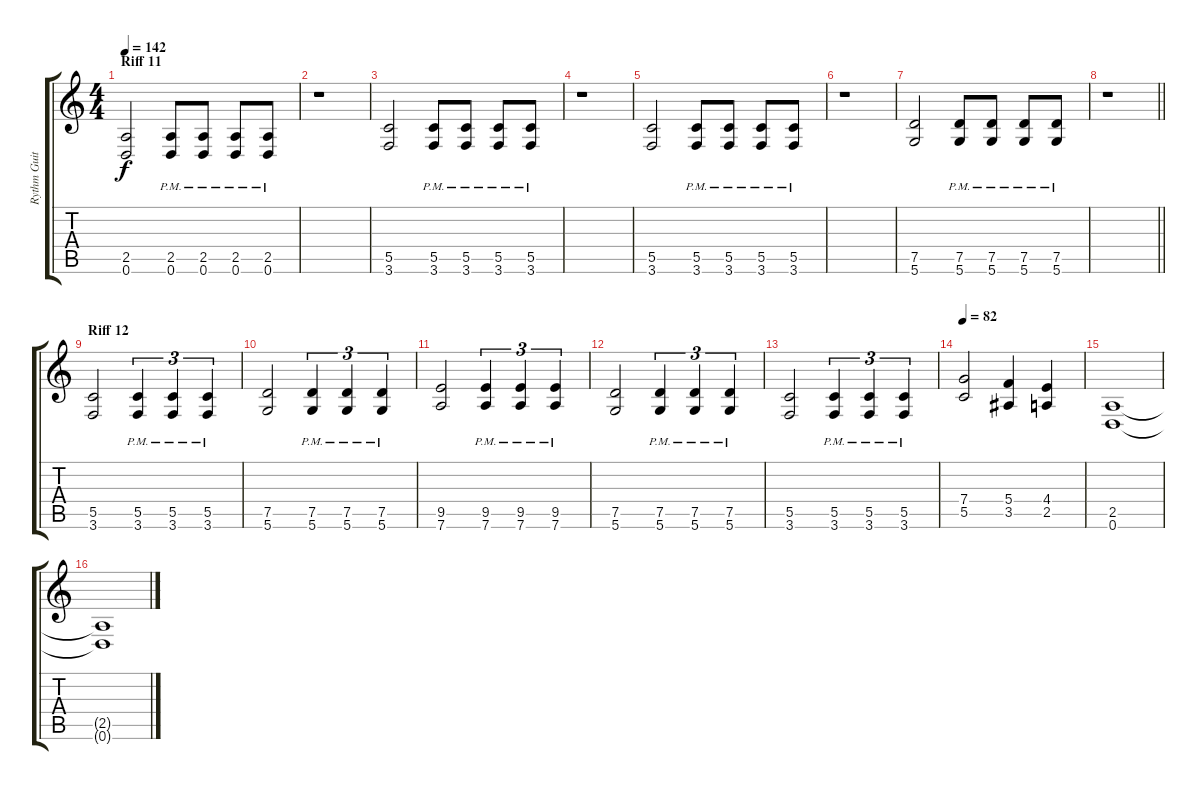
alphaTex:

\track ("Rythm Guitar" "Rythm Guit") {instrument distortionguitar}
\staff {score tabs}
\tuning (D4 A3 F3 C3 G2 D2) {hide}
\ts (4 4)
\section ("" "Riff 11")
\tempo 142
\clef g2
\ks c
(2.5 0.6).2{dy f} (2.5{pm} 0.6{pm}).8 (2.5{pm} 0.6{pm}).8 (2.5{pm} 0.6{pm}).8 (2.5{pm} 0.6{pm}).8 |
r.1 |
(5.5 3.6).2 (5.5{pm} 3.6{pm}).8 (5.5{pm} 3.6{pm}).8 (5.5{pm} 3.6{pm}).8 (5.5{pm} 3.6{pm}).8 |
r.1 |
(5.5 3.6).2 (5.5{pm} 3.6{pm}).8 (5.5{pm} 3.6{pm}).8 (5.5{pm} 3.6{pm}).8 (5.5{pm} 3.6{pm}).8 |
r.1 |
(7.5 5.6).2 (7.5{pm} 5.6{pm}).8 (7.5{pm} 5.6{pm}).8 (7.5{pm} 5.6{pm}).8 (7.5{pm} 5.6{pm}).8 |
\barLineRight lightlight
r.1 |
\section ("" "Riff 12")
(5.5 3.6).2 (5.5{pm} 3.6{pm}).4{tu (3 2)} (5.5{pm} 3.6{pm}).4{tu (3 2)} (5.5{pm} 3.6{pm}).4{tu (3 2)} |
(7.5 5.6).2 (7.5{pm} 5.6{pm}).4{tu (3 2)} (7.5{pm} 5.6{pm}).4{tu (3 2)} (7.5{pm} 5.6{pm}).4{tu (3 2)} |
(9.5 7.6).2 (9.5{pm} 7.6{pm}).4{tu (3 2)} (9.5{pm} 7.6{pm}).4{tu (3 2)} (9.5{pm} 7.6{pm}).4{tu (3 2)} |
(7.5 5.6).2 (7.5{pm} 5.6{pm}).4{tu (3 2)} (7.5{pm} 5.6{pm}).4{tu (3 2)} (7.5{pm} 5.6{pm}).4{tu (3 2)} |
(5.5 3.6).2 (5.5{pm} 3.6{pm}).4{tu (3 2)} (5.5{pm} 3.6{pm}).4{tu (3 2)} (5.5{pm} 3.6{pm}).4{tu (3 2)} |
\tempo 82
(7.4 5.5).2 (5.4 3.5).4 (4.4 2.5).4 |
(2.5 0.6).1 |
(2.5{t} 0.6{t}).1{volume 3}
